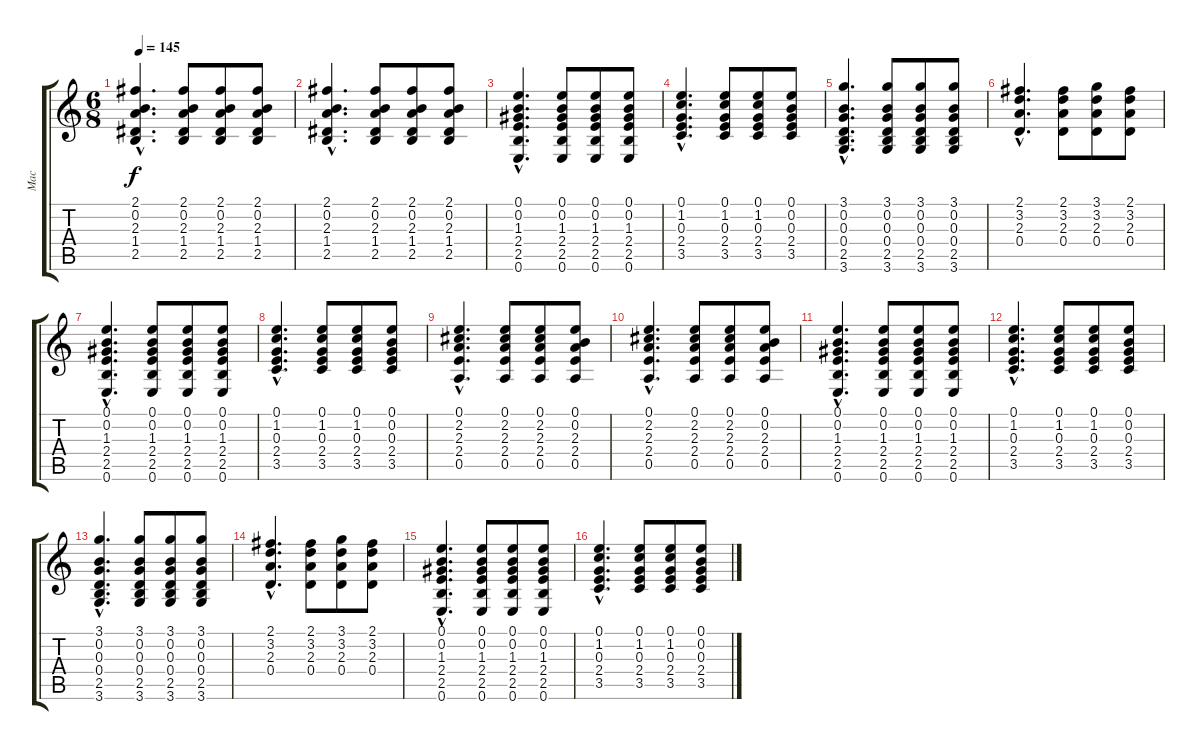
\track ("Mac" "Mac") {instrument acousticguitarnylon}
\staff {score tabs}
\tuning (E4 B3 G3 D3 A2 E2) {hide}
\ts (6 8)
\tempo 145
\clef g2
\ks c
(2.1{hac} 0.2{hac} 2.3{hac} 1.4{hac} 2.5{hac}).4{d dy f} (2.1 0.2 2.3 1.4 2.5).8 (2.1 0.2 2.3 1.4 2.5).8 (2.1 0.2 2.3 1.4 2.5).8 |
(2.1{hac} 0.2{hac} 2.3{hac} 1.4{hac} 2.5{hac}).4{d} (2.1 0.2 2.3 1.4 2.5).8 (2.1 0.2 2.3 1.4 2.5).8 (2.1 0.2 2.3 1.4 2.5).8 |
(0.1{hac} 0.2{hac} 1.3{hac} 2.4{hac} 2.5{hac} 0.6{hac}).4{d} (0.1 0.2 1.3 2.4 2.5 0.6).8 (0.1 0.2 1.3 2.4 2.5 0.6).8 (0.1 0.2 1.3 2.4 2.5 0.6).8 |
(0.1{hac} 1.2{hac} 0.3{hac} 2.4{hac} 3.5{hac}).4{d} (0.1 1.2 0.3 2.4 3.5).8 (0.1 1.2 0.3 2.4 3.5).8 (0.1 0.2 0.3 2.4 3.5).8 |
(3.1{hac} 0.2{hac} 0.3{hac} 0.4{hac} 2.5{hac} 3.6{hac}).4{d} (3.1 0.2 0.3 0.4 2.5 3.6).8 (3.1 0.2 0.3 0.4 2.5 3.6).8 (3.1 0.2 0.3 0.4 2.5 3.6).8 |
(2.1{hac} 3.2{hac} 2.3{hac} 0.4{hac}).4{d} (2.1 3.2 2.3 0.4).8 (3.1 3.2 2.3 0.4).8 (2.1 3.2 2.3 0.4).8 |
(0.1{hac} 0.2{hac} 1.3{hac} 2.4{hac} 2.5{hac} 0.6{hac}).4{d} (0.1 0.2 1.3 2.4 2.5 0.6).8 (0.1 0.2 1.3 2.4 2.5 0.6).8 (0.1 0.2 1.3 2.4 2.5 0.6).8 |
(0.1{hac} 1.2{hac} 0.3{hac} 2.4{hac} 3.5{hac}).4{d} (0.1 1.2 0.3 2.4 3.5).8 (0.1 1.2 0.3 2.4 3.5).8 (0.1 0.2 0.3 2.4 3.5).8 |
(0.1{hac} 2.2{hac} 2.3{hac} 2.4{hac} 0.5{hac}).4{d} (0.1 2.2 2.3 2.4 0.5).8 (0.1 2.2 2.3 2.4 0.5).8 (0.1 0.2 2.3 2.4 0.5).8 |
(0.1{hac} 2.2{hac} 2.3{hac} 2.4{hac} 0.5{hac}).4{d} (0.1 2.2 2.3 2.4 0.5).8 (0.1 2.2 2.3 2.4 0.5).8 (0.1 0.2 2.3 2.4 0.5).8 |
(0.1{hac} 0.2{hac} 1.3{hac} 2.4{hac} 2.5{hac} 0.6{hac}).4{d} (0.1 0.2 1.3 2.4 2.5 0.6).8 (0.1 0.2 1.3 2.4 2.5 0.6).8 (0.1 0.2 1.3 2.4 2.5 0.6).8 |
(0.1{hac} 1.2{hac} 0.3{hac} 2.4{hac} 3.5{hac}).4{d} (0.1 1.2 0.3 2.4 3.5).8 (0.1 1.2 0.3 2.4 3.5).8 (0.1 0.2 0.3 2.4 3.5).8 |
(3.1{hac} 0.2{hac} 0.3{hac} 0.4{hac} 2.5{hac} 3.6{hac}).4{d} (3.1 0.2 0.3 0.4 2.5 3.6).8 (3.1 0.2 0.3 0.4 2.5 3.6).8 (3.1 0.2 0.3 0.4 2.5 3.6).8 |
(2.1{hac} 3.2{hac} 2.3{hac} 0.4{hac}).4{d} (2.1 3.2 2.3 0.4).8 (3.1 3.2 2.3 0.4).8 (2.1 3.2 2.3 0.4).8 |
(0.1{hac} 0.2{hac} 1.3{hac} 2.4{hac} 2.5{hac} 0.6{hac}).4{d} (0.1 0.2 1.3 2.4 2.5 0.6).8 (0.1 0.2 1.3 2.4 2.5 0.6).8 (0.1 0.2 1.3 2.4 2.5 0.6).8 |
(0.1{hac} 1.2{hac} 0.3{hac} 2.4{hac} 3.5{hac}).4{d} (0.1 1.2 0.3 2.4 3.5).8 (0.1 1.2 0.3 2.4 3.5).8 (0.1 0.2 0.3 2.4 3.5).8
